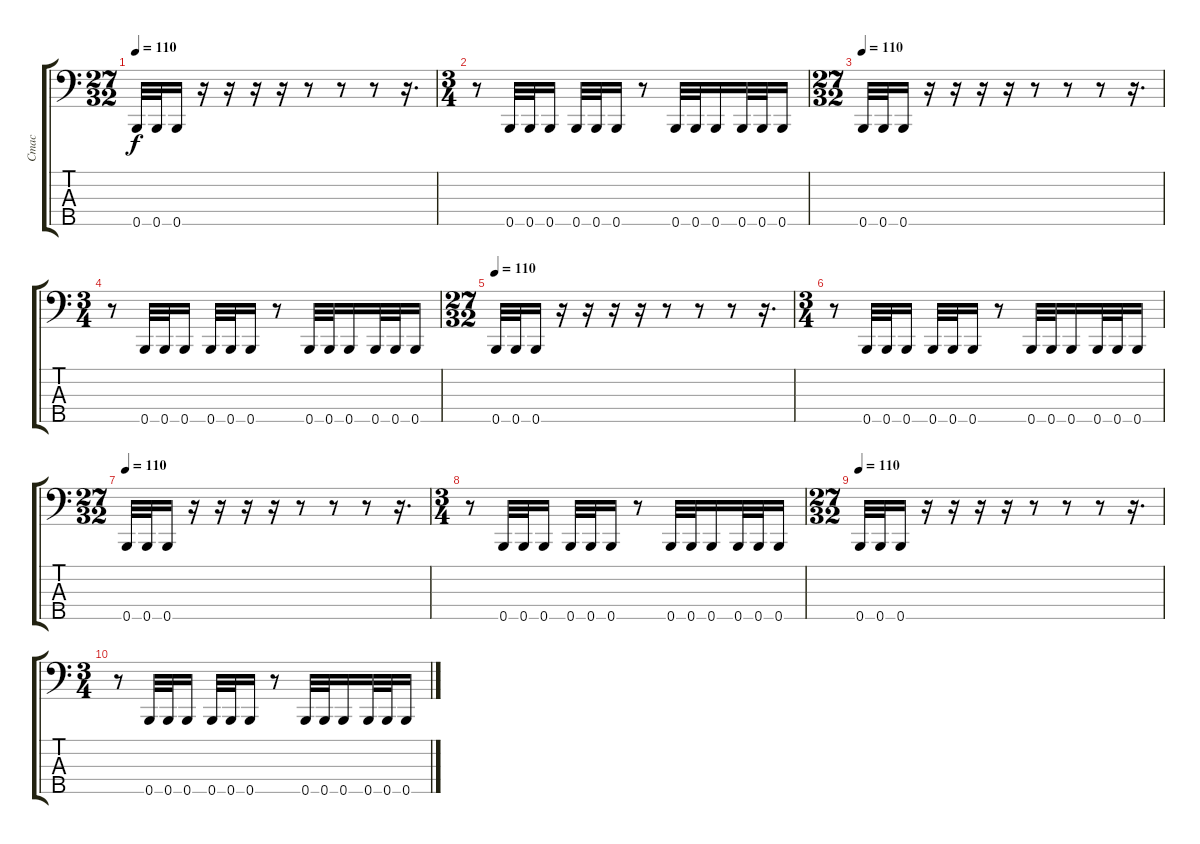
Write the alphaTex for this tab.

\track ("Стас" "Стас") {instrument electricbasspick}
\staff {score tabs}
\tuning (Ab2 E2 B1 Gb1 B0) {hide}
\ts (27 32)
\tempo 110
\clef f4
\ks c
0.5.32{dy f} 0.5.32 0.5.16 r.16 r.16 r.16 r.16 r.8 r.8 r.8 r.16{d} |
\ts (3 4)
r.8 0.5.32 0.5.32 0.5.16 0.5.32 0.5.32 0.5.16 r.8 0.5.32 0.5.32 0.5.16 0.5.32 0.5.32 0.5.16 |
\ts (27 32)
\tempo 110
0.5.32 0.5.32 0.5.16 r.16 r.16 r.16 r.16 r.8 r.8 r.8 r.16{d} |
\ts (3 4)
r.8 0.5.32 0.5.32 0.5.16 0.5.32 0.5.32 0.5.16 r.8 0.5.32 0.5.32 0.5.16 0.5.32 0.5.32 0.5.16 |
\ts (27 32)
\tempo 110
0.5.32 0.5.32 0.5.16 r.16 r.16 r.16 r.16 r.8 r.8 r.8 r.16{d} |
\ts (3 4)
r.8 0.5.32 0.5.32 0.5.16 0.5.32 0.5.32 0.5.16 r.8 0.5.32 0.5.32 0.5.16 0.5.32 0.5.32 0.5.16 |
\ts (27 32)
\tempo 110
0.5.32 0.5.32 0.5.16 r.16 r.16 r.16 r.16 r.8 r.8 r.8 r.16{d} |
\ts (3 4)
r.8 0.5.32 0.5.32 0.5.16 0.5.32 0.5.32 0.5.16 r.8 0.5.32 0.5.32 0.5.16 0.5.32 0.5.32 0.5.16 |
\ts (27 32)
\tempo 110
0.5.32 0.5.32 0.5.16 r.16 r.16 r.16 r.16 r.8 r.8 r.8 r.16{d} |
\ts (3 4)
r.8 0.5.32 0.5.32 0.5.16 0.5.32 0.5.32 0.5.16 r.8 0.5.32 0.5.32 0.5.16 0.5.32 0.5.32 0.5.16
